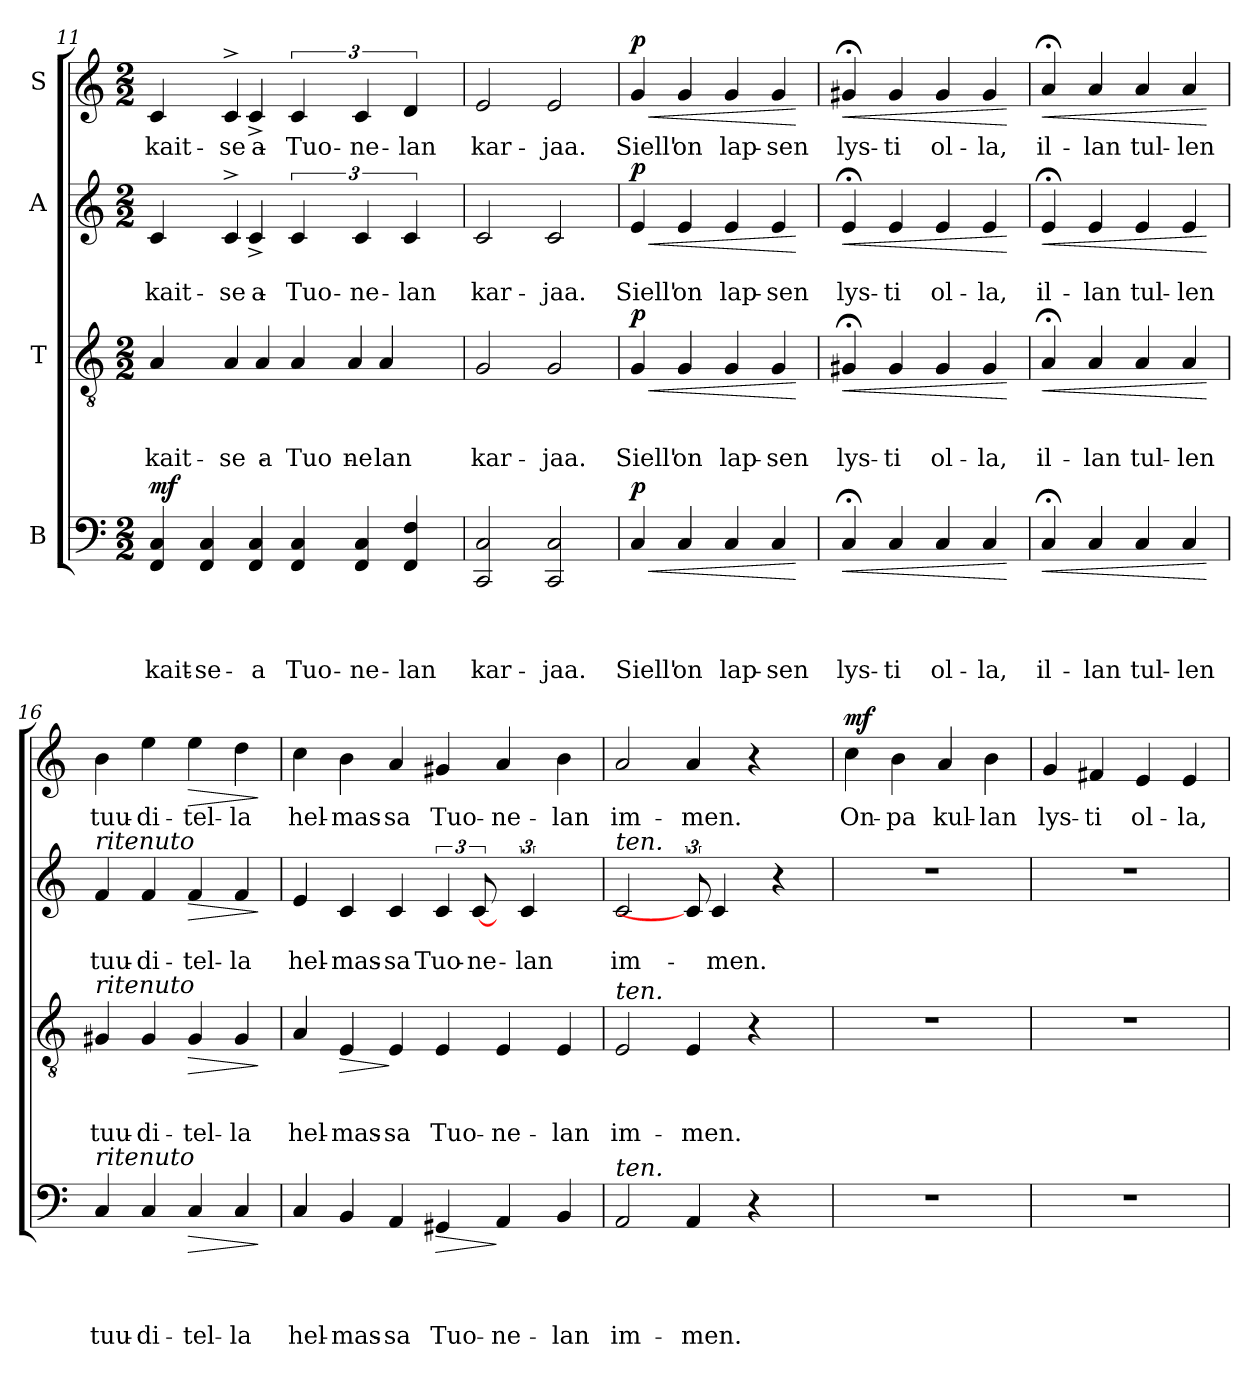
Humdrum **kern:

**kern	**text	**text	**text	**text	**dynam	**kern	**text	**text	**text	**dynam	**kern	**text	**text	**dynam	**kern	**text	**dynam
*part4	*part4	*part4	*part4	*part4	*part4	*part3	*part3	*part3	*part3	*part3	*part2	*part2	*part2	*part2	*part1	*part1	*part1
*staff4	*staff4	*staff4	*staff4	*staff4	*staff4	*staff3	*staff3	*staff3	*staff3	*staff3	*staff2	*staff2	*staff2	*staff2	*staff1	*staff1	*staff1
*I"B	*	*	*	*	*	*I"T	*	*	*	*	*I"A	*	*	*	*I"S	*	*
*clefF4	*	*	*	*	*	*clefGv2	*	*	*	*	*clefG2	*	*	*	*clefG2	*	*
*k[]	*	*	*	*	*	*k[]	*	*	*	*	*k[]	*	*	*	*k[]	*	*
*C:	*	*	*	*	*	*C:	*	*	*	*	*C:	*	*	*	*C:	*	*
*M2/2	*	*	*	*	*	*M2/2	*	*	*	*	*M2/2	*	*	*	*M2/2	*	*
*Xtuplet	*	*	*	*	*	*	*	*	*	*	*	*	*	*	*	*	*
=11	=11	=11	=11	=11	=11	=11	=11	=11	=11	=11	=11	=11	=11	=11	=11	=11	=11
!	!	!	!	!LO:LY:b	!LO:DY:a	!	!	!	!LO:LY:b	!	!	!	!LO:LY:b	!	!	!LO:LY:b	!LO:DY:a
*	*	*	*	*	*	*^	*	*	*	*	*^	*	*	*	*^	*	*
*	*	*	*	*	*	*	*^	*	*	*	*	*	*	*	*	*	*	*	*	*
!	!	!	!	!	!	!	!	!	!	!	!	!	!	!	!	!	!	!	!	!	!LO:DY:n=1:b
6FF/ 6C/	.	.	.	kait-	mf	4A/	4ryy	2ryy	.	.	kait-	.	4c/	3ryy	.	kait-	.	4c/	3ryy	kait-	mf mf
!	!	!	!	!LO:LY:b:rj	!	!	!	!	!	!	!	!	!	!	!	!	!	!	!	!	!
6FF/ 6C/	.	.	.	-se-	.	.	.	.	.	.	.	.	.	.	.	.	.	.	.	.	.
!	!	!	!	!	!	!	!	!	!	!	!LO:LY:b:rj	!	!	!	!	!LO:LY:b:rj	!	!	!	!LO:LY:b:rj	!
.	.	.	.	.	.	4A>/	16.ryy	.	.	.	-se-	.	4c>^>/	.	.	-se-	.	4c>^>/	.	-se-	.
!	!	!	!	!LO:LY:b	!	!	!	!	!	!	!	!	!	!	!	!LO:LY:b	!	!	!	!LO:LY:b	!
6FF/ 6C/	.	.	.	-a	.	.	.	.	.	.	.	.	.	4c^>/	.	a	.	.	4c^>/	a	.
!	!	!	!	!	!	!	!	!	!	!	!LO:LY:b	!	!	!	!	!	!	!	!	!	!
.	.	.	.	.	.	.	4A/	.	.	.	a	.	.	.	.	.	.	.	.	.	.
!	!	!	!	!LO:LY:b	!	!	!	!	!	!	!LO:LY:b	!	!	!	!	!LO:LY:b	!	!	!	!LO:LY:b	!
6FF/ 6C/	.	.	.	Tuo-	.	4A/	.	8ryy	.	.	-Tuo-	.	6c/	.	.	-Tuo-	.	6c/	.	-Tuo-	.
.	.	.	.	.	.	.	.	.	.	.	.	.	.	12%5ryy	.	.	.	.	12%5ryy	.	.
.	.	.	.	.	.	.	4ryy	.	.	.	.	.	.	.	.	.	.	.	.	.	.
.	.	.	.	.	.	.	.	32ryy	.	.	.	.	.	.	.	.	.	.	.	.	.
!	!	!	!	!	!	!	!	!	!	!	!LO:LY:b	!	!	!	!	!	!	!	!	!	!
.	.	.	.	.	.	.	.	4A</	.	.	ne-	.	.	.	.	.	.	.	.	.	.
!	!	!	!	!LO:LY:b	!	!	!	!	!	!	!	!	!	!	!	!LO:LY:b	!	!	!	!LO:LY:b	!
6FF/ 6C/	.	.	.	-ne-	.	.	.	.	.	.	.	.	6c/	.	.	-ne-	.	6c/	.	-ne-	.
!	!	!	!	!	!	!	!	!	!	!	!LO:LY:b:rj	!	!	!	!	!	!	!	!	!	!
.	.	.	.	.	.	4A/	.	.	.	.	-lan	.	.	.	.	.	.	.	.	.	.
!	!	!	!	!LO:LY:b:rj	!	!	!	!	!	!	!	!	!	!	!	!LO:LY:b:rj	!	!	!	!LO:LY:b:rj	!
6FF/ 6F/	.	.	.	-lan	.	.	.	.	.	.	.	.	6c/	.	.	-lan	.	6d/	.	-lan	.
.	.	.	.	.	.	.	8ryy	.	.	.	.	.	.	.	.	.	.	.	.	.	.
.	.	.	.	.	.	.	.	16.ryy	.	.	.	.	.	.	.	.	.	.	.	.	.
.	.	.	.	.	.	.	32ryy	.	.	.	.	.	.	.	.	.	.	.	.	.	.
*	*	*	*	*	*	*	*v	*v	*	*	*	*	*	*	*	*	*	*v	*v	*	*
*	*	*	*	*	*	*	*	*	*	*	*	*v	*v	*	*	*	*	*	*
=12	=12	=12	=12	=12	=12	=12	=12	=12	=12	=12	=12	=12	=12	=12	=12	=12	=12	=12
!	!	!	!	!LO:LY:b	!	!	!	!	!	!LO:LY:b	!	!	!	!LO:LY:b	!	!	!LO:LY:b	!
*	*	*	*	*	*	*v	*v	*	*	*	*	*	*	*	*	*	*	*
2CC/ 2C/	.	.	.	kar-	.	2G/	.	.	-kar-	.	2c/	.	kar-	.	2e/	kar-	.
!	!	!	!	!LO:LY:b	!	!	!	!	!LO:LY:b	!	!	!	!LO:LY:b	!	!	!LO:LY:b	!
2CC/ 2C/	.	.	.	-jaa.	.	2G/	.	.	-jaa.	.	2c/	.	-jaa.	.	2e/	-jaa.	.
!!LO:PB:g=z
=13	=13	=13	=13	=13	=13	=13	=13	=13	=13	=13	=13	=13	=13	=13	=13	=13	=13
!	!	!	!	!LO:LY:b	!LO:HP:b	!	!	!	!LO:LY:b	!LO:HP:b	!	!	!LO:LY:b	!LO:HP:b	!	!LO:LY:b	!LO:HP:b
!	!	!	!	!	!LO:DY:n=1:a	!	!	!	!	!LO:DY:n=1:a	!	!	!	!LO:DY:n=1:a	!	!	!LO:DY:n=1:a
4C/	.	.	.	Siell'	< p	4G/	.	.	Siell'	< p	4e/	.	Siell'	< p	4g/	Siell'	< p
!	!	!	!	!LO:LY:b	!	!	!	!	!LO:LY:b	!	!	!	!LO:LY:b	!	!	!LO:LY:b	!
4C/	.	.	.	on	.	4G/	.	.	on	.	4e/	.	on	.	4g/	on	.
!	!	!	!	!LO:LY:b	!	!	!	!	!LO:LY:b	!	!	!	!LO:LY:b	!	!	!LO:LY:b	!
4C/	.	.	.	lap-	.	4G/	.	.	lap-	.	4e/	.	lap-	.	4g/	lap-	.
!	!	!	!	!LO:LY:b	!	!	!	!	!LO:LY:b	!	!	!	!LO:LY:b	!	!	!LO:LY:b	!
4C/	.	.	.	-sen	.	4G/	.	.	-sen	.	4e/	.	-sen	.	4g/	-sen	.
.	.	.	.	.	[	.	.	.	.	[	.	.	.	[	.	.	[
=14	=14	=14	=14	=14	=14	=14	=14	=14	=14	=14	=14	=14	=14	=14	=14	=14	=14
!	!	!	!	!LO:LY:b	!LO:HP:b	!	!	!	!LO:LY:b	!LO:HP:b	!	!	!LO:LY:b	!LO:HP:b	!	!LO:LY:b	!LO:HP:b
4C;/	.	.	.	lys-	<	4G#X;/	.	.	lys-	<	4e;/	.	lys-	<	4g#X;/	lys-	<
!	!	!	!	!LO:LY:b	!	!	!	!	!LO:LY:b	!	!	!	!LO:LY:b	!	!	!LO:LY:b	!
4C/	.	.	.	-ti	.	4G#/	.	.	-ti	.	4e/	.	-ti	.	4g#/	-ti	.
!	!	!	!	!LO:LY:b	!	!	!	!	!LO:LY:b	!	!	!	!LO:LY:b	!	!	!LO:LY:b	!
4C/	.	.	.	ol-	.	4G#/	.	.	ol-	.	4e/	.	ol-	.	4g#/	ol-	.
!	!	!	!	!LO:LY:b	!	!	!	!	!LO:LY:b	!	!	!	!LO:LY:b	!	!	!LO:LY:b	!
4C/	.	.	.	-la,	.	4G#/	.	.	-la,	.	4e/	.	-la,	.	4g#/	-la,	.
.	.	.	.	.	[	.	.	.	.	[	.	.	.	[	.	.	[
=15	=15	=15	=15	=15	=15	=15	=15	=15	=15	=15	=15	=15	=15	=15	=15	=15	=15
!	!	!	!	!LO:LY:b	!LO:HP:b	!	!	!	!LO:LY:b	!LO:HP:b	!	!	!LO:LY:b	!LO:HP:b	!	!LO:LY:b	!LO:HP:b
4C;/	.	.	.	il-	<	4A;/	.	.	il-	<	4e;/	.	il-	<	4a;/	il-	<
!	!	!	!	!LO:LY:b	!	!	!	!	!LO:LY:b	!	!	!	!LO:LY:b	!	!	!LO:LY:b	!
4C/	.	.	.	-lan	.	4A/	.	.	-lan	.	4e/	.	-lan	.	4a/	-lan	.
!	!	!	!	!LO:LY:b	!	!	!	!	!LO:LY:b	!	!	!	!LO:LY:b	!	!	!LO:LY:b	!
4C/	.	.	.	tul-	.	4A/	.	.	tul-	.	4e/	.	tul-	.	4a/	tul-	.
!	!	!	!	!LO:LY:b	!	!	!	!	!LO:LY:b	!	!	!	!LO:LY:b	!	!	!LO:LY:b	!
4C/	.	.	.	-len	.	4A/	.	.	-len	.	4e/	.	-len	.	4a/	-len	.
.	.	.	.	.	[	.	.	.	.	[	.	.	.	[	.	.	[
=16	=16	=16	=16	=16	=16	=16	=16	=16	=16	=16	=16	=16	=16	=16	=16	=16	=16
!	!	!	!	!	!	!	!	!	!	!	!LO:TX:a:i:t=ritenuto	!	!	!	!	!	!
!	!	!	!	!	!	!LO:TX:a:i:t=ritenuto	!	!	!	!	!	!	!	!	!	!	!
!LO:TX:a:i:t=ritenuto	!	!	!	!	!	!	!	!	!	!	!	!	!	!	!	!	!
!	!	!	!	!LO:LY:b	!	!	!	!	!LO:LY:b	!	!	!	!LO:LY:b	!	!	!LO:LY:b	!
4C/	.	.	.	tuu-	.	4G#X/	.	.	tuu-	.	4f/	.	tuu-	.	4b\	tuu-	.
!	!	!	!	!LO:LY:b	!	!	!	!	!LO:LY:b	!	!	!	!LO:LY:b	!	!	!LO:LY:b	!
4C/	.	.	.	-di-	.	4G#/	.	.	-di-	.	4f/	.	-di-	.	4ee\	-di-	.
!	!	!	!	!LO:LY:b	!LO:HP:b	!	!	!	!LO:LY:b	!LO:HP:b	!	!	!LO:LY:b	!LO:HP:b	!	!LO:LY:b	!LO:HP:b
4C/	.	.	.	-tel-	>	4G#/	.	.	-tel-	>	4f/	.	-tel-	>	4ee\	-tel-	>
!	!	!	!	!LO:LY:b	!	!	!	!	!LO:LY:b	!	!	!	!LO:LY:b	!	!	!LO:LY:b	!
4C/	.	.	.	-la	.	4G#/	.	.	-la	.	4f/	.	-la	.	4dd\	-la	.
.	.	.	.	.	]	.	.	.	.	]	.	.	.	]	.	.	]
=17	=17	=17	=17	=17	=17	=17	=17	=17	=17	=17	=17	=17	=17	=17	=17	=17	=17
!	!	!	!	!LO:LY:b	!	!	!	!	!LO:LY:b	!	!	!	!LO:LY:b	!	!	!LO:LY:b	!
4C/	.	.	.	hel-	.	4A/	.	.	hel-	.	4e/	.	hel-	.	4cc\	hel-	.
!	!	!	!	!LO:LY:b	!	!	!	!	!LO:LY:b	!LO:HP:b	!	!	!LO:LY:b	!	!	!LO:LY:b	!
4BB</	.	.	.	-mas-	.	4E</	.	.	-mas-	>	4c</	.	-mas-	.	4b>\	-mas-	.
!	!	!	!	!LO:LY:b:rj	!	!	!	!	!LO:LY:b:rj	!	!	!	!LO:LY:b:rj	!	!	!LO:LY:b:rj	!
4AA/	.	.	.	-sa	.	4E/	.	.	-sa	]	4c/	.	-sa	.	4a/	-sa	.
!	!	!	!	!LO:LY:b	!LO:HP:b	!	!	!	!LO:LY:b	!	!	!	!LO:LY:b	!	!	!LO:LY:b	!
4GG#X/	.	.	.	Tuo-	>	4E/	.	.	Tuo-	.	6c/	.	Tuo-	.	4g#X/	Tuo-	.
!	!	!	!	!	!	!	!	!	!	!	!	!	!LO:LY:b	!	!	!	!
.	.	.	.	.	.	.	.	.	.	.	[12c/	.	-ne-	.	.	.	.
!	!	!	!	!LO:LY:b	!	!	!	!	!LO:LY:b	!	!	!	!	!	!	!LO:LY:b	!
4AA</	.	.	.	-ne-	]	4E</	.	.	-ne-	.	12ryy	.	.	.	4a</	-ne-	.
!	!	!	!	!	!	!	!	!	!	!	!	!	!LO:LY:b:rj	!	!	!	!
.	.	.	.	.	.	.	.	.	.	.	6c/	.	-lan	.	.	.	.
!	!	!	!	!LO:LY:b:rj	!	!	!	!	!LO:LY:b:rj	!	!	!	!	!	!	!LO:LY:b:rj	!
4BB/	.	.	.	-lan	.	4E/	.	.	-lan	.	4ryy	.	.	.	4b\	-lan	.
=18	=18	=18	=18	=18	=18	=18	=18	=18	=18	=18	=18	=18	=18	=18	=18	=18	=18
!	!	!	!	!	!	!	!	!	!	!	!LO:TX:a:i:t=ten.	!	!	!	!	!	!
!	!	!	!	!	!	!LO:TX:a:i:t=ten.	!	!	!	!	!	!	!	!	!	!	!
!LO:TX:a:i:t=ten.	!	!	!	!	!	!	!	!	!	!	!	!	!	!	!	!	!
!	!	!	!	!LO:LY:b	!	!	!	!	!LO:LY:b	!	!	!	!LO:LY:b	!	!	!LO:LY:b	!
2AA/	.	.	.	im-	.	2E/	.	.	im-	.	2c/	.	im-	.	2a/	im-	.
!	!	!	!	!LO:LY:b	!	!	!	!	!LO:LY:b	!	!	!	!	!	!	!LO:LY:b	!
4AA/	.	.	.	-men.	.	4E/	.	.	-men.	.	12c/]	.	.	.	4a/	-men.	.
!	!	!	!	!	!	!	!	!	!	!	!	!	!LO:LY:b	!	!	!	!
.	.	.	.	.	.	.	.	.	.	.	4c/	.	-men.	.	.	.	.
4r	.	.	.	.	.	4r	.	.	.	.	.	.	.	.	4r	.	.
.	.	.	.	.	.	.	.	.	.	.	4r	.	.	.	.	.	.
12ryy	.	.	.	.	.	12ryy	.	.	.	.	.	.	.	.	12ryy	.	.
!!LO:LB:g=z
=19	=19	=19	=19	=19	=19	=19	=19	=19	=19	=19	=19	=19	=19	=19	=19	=19	=19
!	!	!	!	!	!	!	!	!	!	!	!	!	!	!	!	!LO:LY:b	!LO:DY:a
1r	.	.	.	.	.	1r	.	.	.	.	1r	.	.	.	4cc\	On-	mf
!	!	!	!	!	!	!	!	!	!	!	!	!	!	!	!	!LO:LY:b	!
.	.	.	.	.	.	.	.	.	.	.	.	.	.	.	4b\	-pa	.
!	!	!	!	!	!	!	!	!	!	!	!	!	!	!	!	!LO:LY:b	!
.	.	.	.	.	.	.	.	.	.	.	.	.	.	.	4a/	kul-	.
!	!	!	!	!	!	!	!	!	!	!	!	!	!	!	!	!LO:LY:b	!
.	.	.	.	.	.	.	.	.	.	.	.	.	.	.	4b\	-lan	.
=20	=20	=20	=20	=20	=20	=20	=20	=20	=20	=20	=20	=20	=20	=20	=20	=20	=20
!	!	!	!	!	!	!	!	!	!	!	!	!	!	!	!	!LO:LY:b	!
1r	.	.	.	.	.	1r	.	.	.	.	1r	.	.	.	4g/	lys-	.
!	!	!	!	!	!	!	!	!	!	!	!	!	!	!	!	!LO:LY:b	!
.	.	.	.	.	.	.	.	.	.	.	.	.	.	.	4f#X/	-ti	.
!	!	!	!	!	!	!	!	!	!	!	!	!	!	!	!	!LO:LY:b	!
.	.	.	.	.	.	.	.	.	.	.	.	.	.	.	4e/	ol-	.
!	!	!	!	!	!	!	!	!	!	!	!	!	!	!	!	!LO:LY:b	!
.	.	.	.	.	.	.	.	.	.	.	.	.	.	.	4e/	-la,	.
=	=	=	=	=	=	=	=	=	=	=	=	=	=	=	=	=	=
*-	*-	*-	*-	*-	*-	*-	*-	*-	*-	*-	*-	*-	*-	*-	*-	*-	*-
